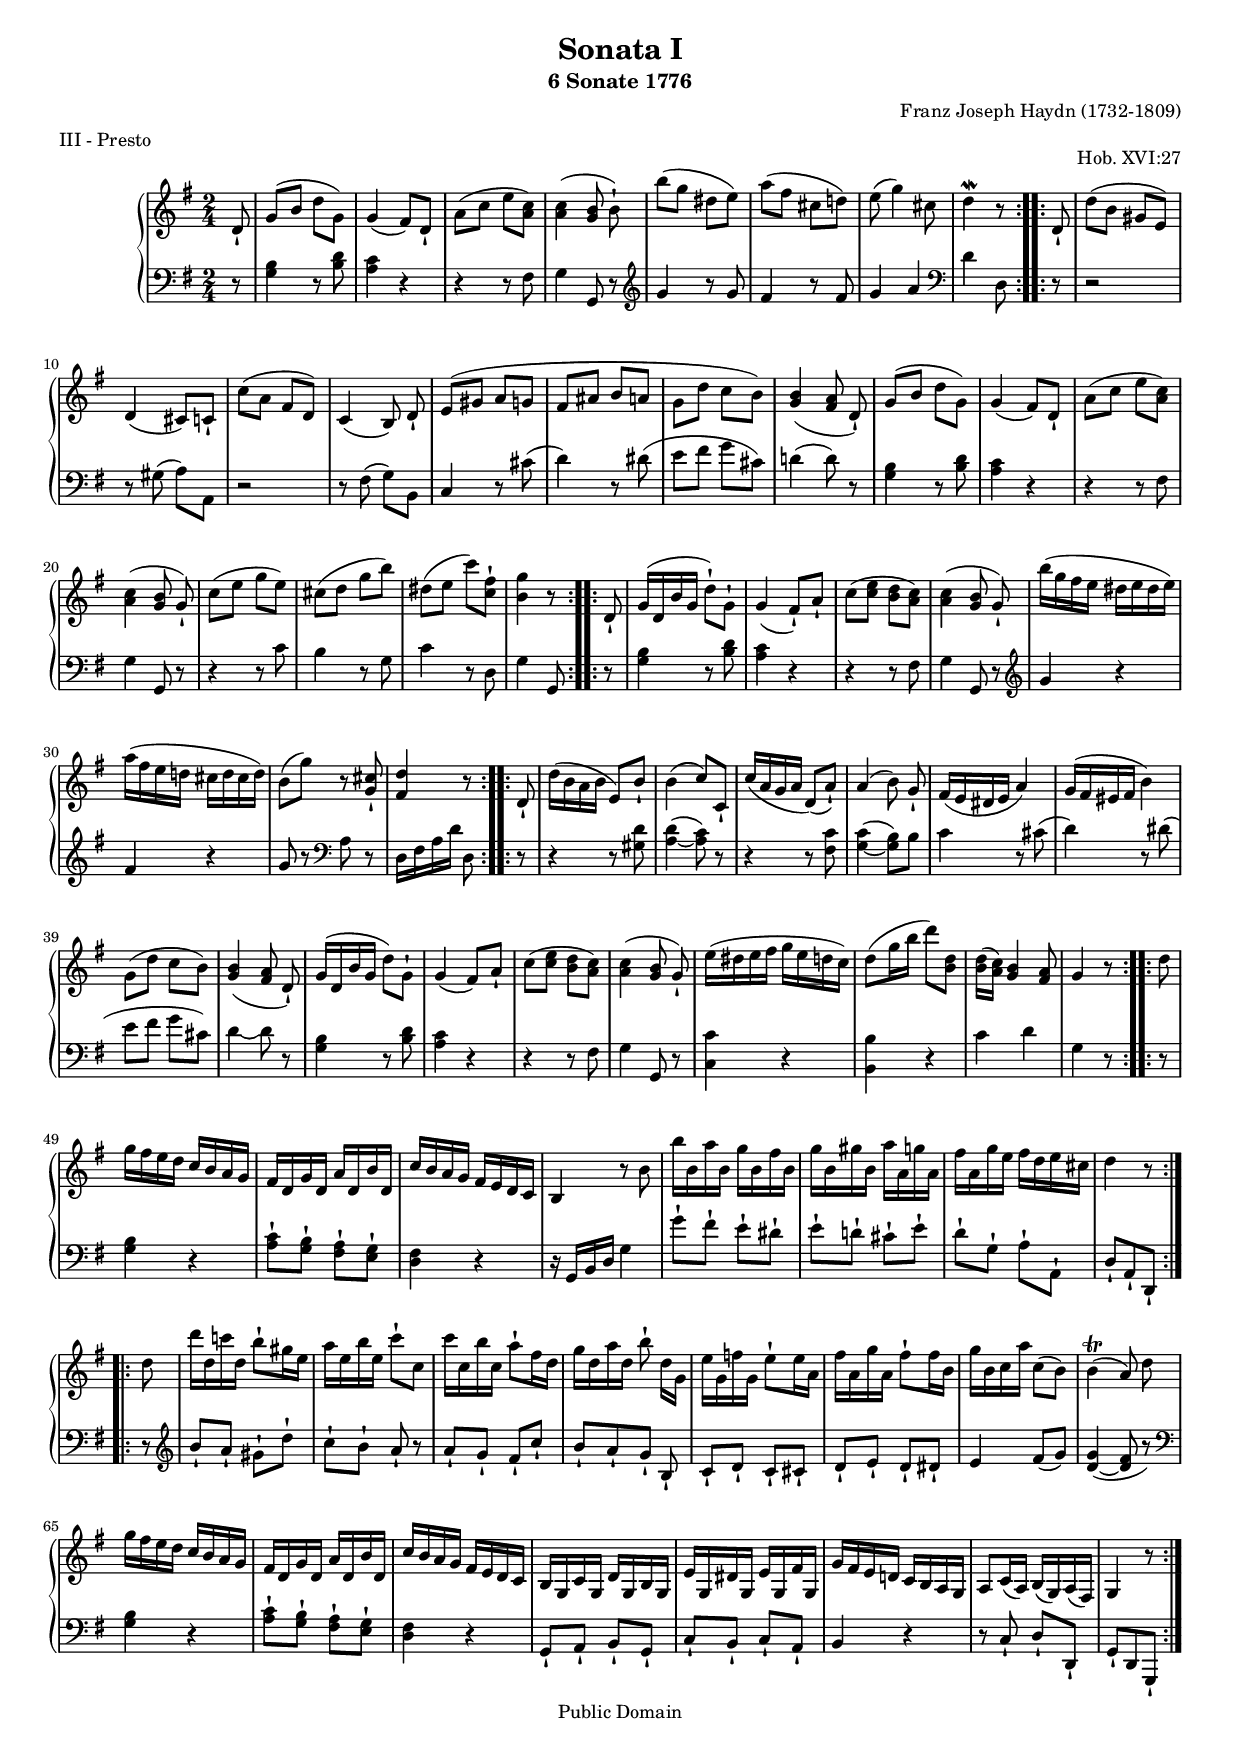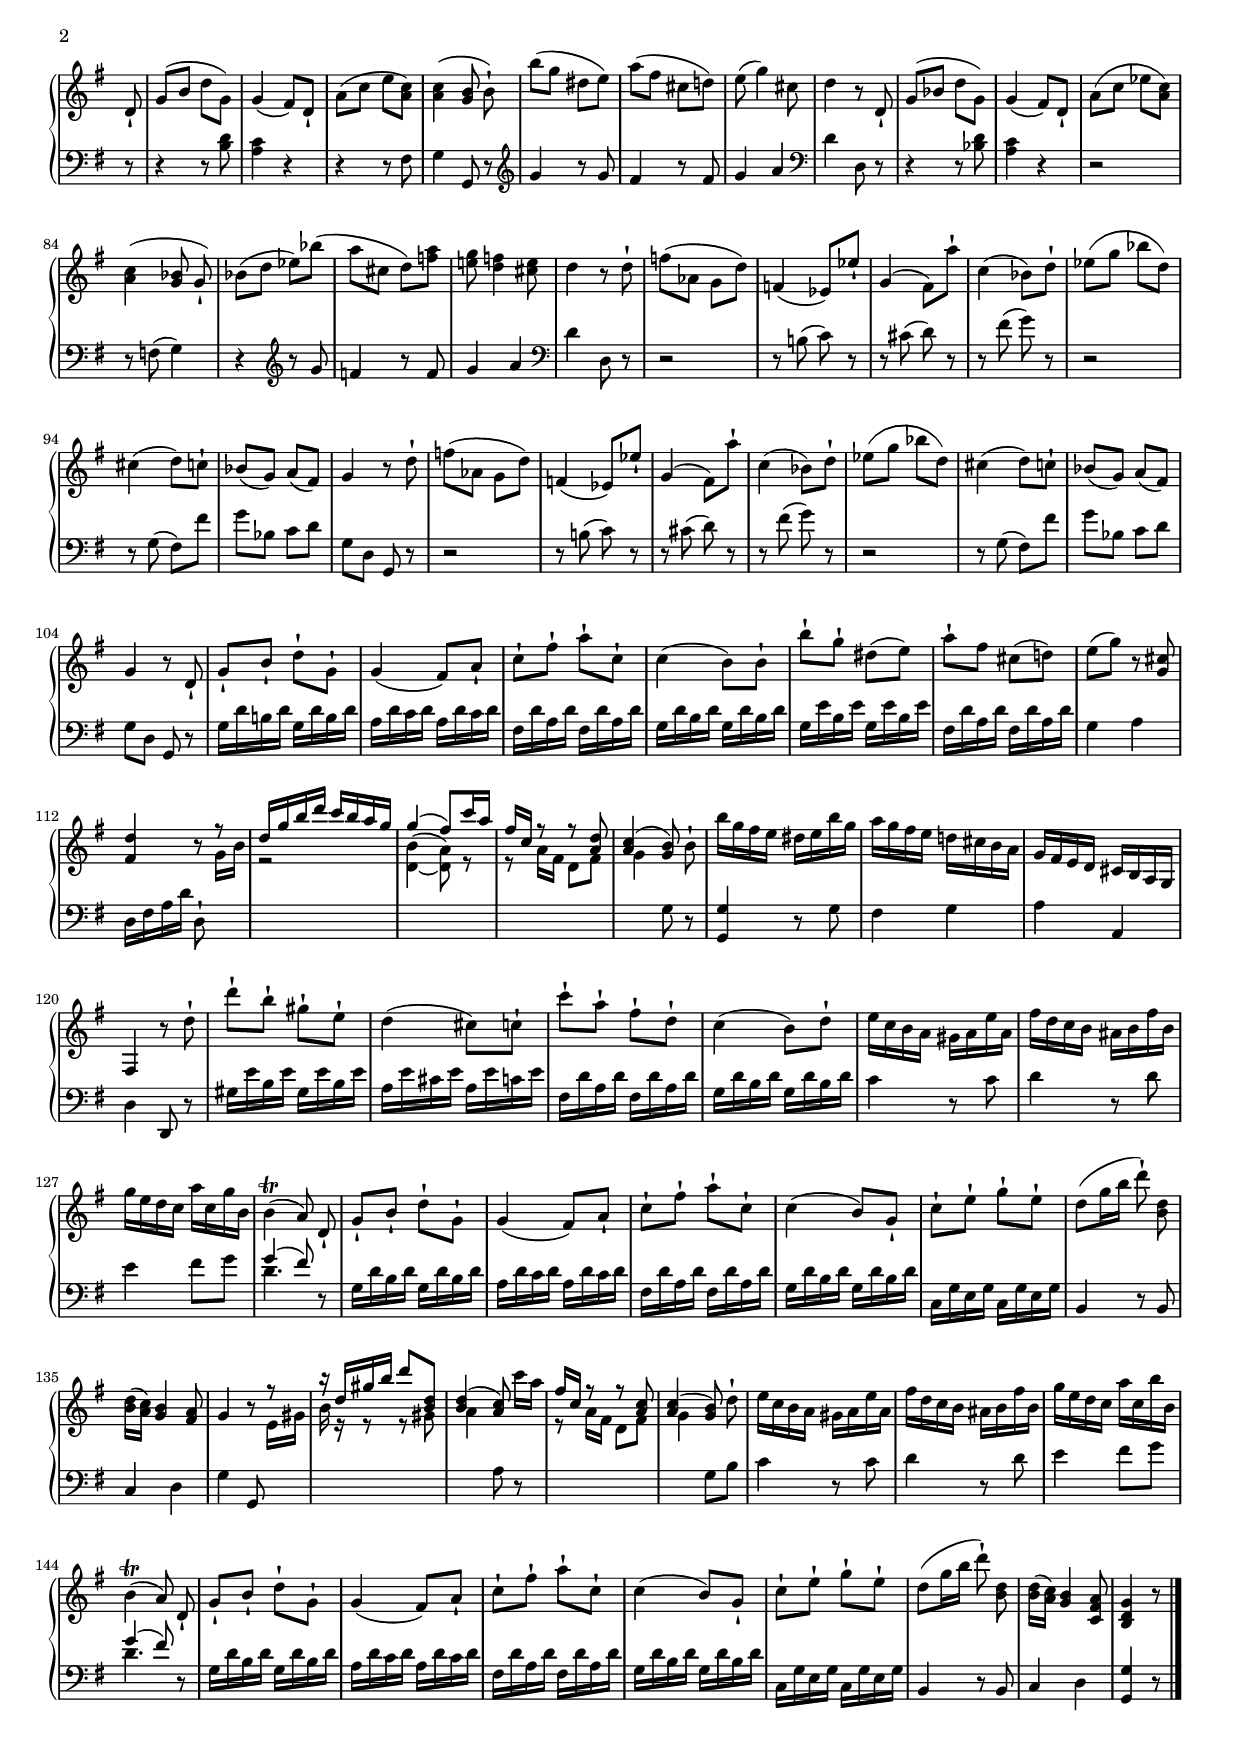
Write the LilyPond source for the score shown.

\version "2.16.0"

\include "nederlands.ly"
#(set-global-staff-size 16)
\header {
  title             = "Sonata I"
  subtitle          = "6 Sonate 1776"
  composer          = "Franz Joseph Haydn (1732-1809)"
  opus              = "Hob. XVI:27"
  meter             = "III - Presto"
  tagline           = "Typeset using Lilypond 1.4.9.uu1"
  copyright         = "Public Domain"
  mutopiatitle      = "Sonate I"
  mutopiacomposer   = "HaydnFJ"
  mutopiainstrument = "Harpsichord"
  date              = "18th century"
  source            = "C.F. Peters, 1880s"
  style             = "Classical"
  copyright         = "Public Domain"
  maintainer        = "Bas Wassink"
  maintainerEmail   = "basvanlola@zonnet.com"

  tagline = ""
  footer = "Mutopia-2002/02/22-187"
}

Global =  {\key g\major \time 2/4 \partial 8}
Treble = \clef treble
Bass = \clef bass
staffUp = \change Staff = "up"
staffDown = \change Staff = "down"

MD =  \relative c' {
  \repeat volta 2 {
  d8-|
  
  g ( b d  g,)
  g4 ( fis8) d-|
  a' ( c e <a, c>)
  <a  c>4( < g b>8\noBeam b)-|
  
  b' ( g dis  e)
  a ( fis cis  d!)
  e8 ( g4) cis,8
  d4\mordent r8
  }
  
  \repeat volta 2 {

  d,8-|
  
  d' ( b gis  e)
  d4 ( cis8) c-|
  c' ( a fis  d)
  c4 ( b8)\noBeam d-|
  
  e8 ( gis a g
  fis ais b a
  g d' c  b)
  <g  b>4( < fis a>8\noBeam d)-|
  
  g8 ( b d  g,)
  g4 ( fis8) d-|
  a' ( c e <a, c>)
  <a  c>4( < g b>8\noBeam g)-|
  
  c ( e g  e)
  cis ( d g  b)
  dis, ( e  c') <c, fis>-|
  <b g'>4 r8
  }
  
  \repeat volta 2 {
  
  d,8-|
  
  g16 ( d b' g  d'8)-| g,-|
  g4 ( fis8)-| a-|
  c ( <c e> <b d> <a c>)
  <a  c>4( < g b>8\noBeam g)-|
  
  b'16 ( g fis e dis e dis  e)
  a ( fis e d! cis d cis  d)
  b8 ( g') r8 <g, cis>-|
  <fis d'>4 r8
  }
  
  \repeat volta 2 {
  d8-|
  
  d'16 ( b a b  e,8) b'-|
  b4 ( c8) c,-|
  c'16 ( a g a  d,8) ( a')-|
  a4 ( b8)\noBeam g-|
  
  fis16 ( e dis e  a4)
  g16 ( fis eis fis  b4)
  g8 ( d' c  b)
  <g  b>4( < fis a>8\noBeam d)-|
  
  g16 ( d b' g  d'8) g,-|
  g4 ( fis8) a-|
  c ( <c e> <b d> <a c>)
  <a  c>4( < g b>8\noBeam g)-|
  
  e'16 ( dis e fis g e d  c)
  d8 ( g16 b  d8) <b, d>
  <b d  >16( <a c>) <g b>4 <fis a>8
  g4 r8
  }
  
  \repeat volta 2 {
  
  d'8
  
  g16 fis e d c b a g
  fis d g d a' d, b' d,
  c' b a g fis e d c
  b4 r8 b'
  
  b'16 b, a' b, g' b, fis' b,
  g' b, gis' b, a' a, g' a,
  fis' a, g' e fis d e cis
  d4 r8  
  }
  
  \repeat volta 2 {
  d8
  
  d'16 d, c'! d, b'8-| gis16 e
  a e b' e, c'8-| c,
  c'16 c, b' c, a'8-| fis16 d
  g d a' d, b'8-|\noBeam d,16 g,
  
  e' g, f' g, e'8-| e16 a,
  fis' a, g' a, fis'8-| fis16 b,
  g' b, c a' c,8 ( b)
  b4\trill ( a8)\noBeam d
  
  g16 fis e d c b a g
  fis d g d a' d, b' d,
  c' b a g fis e d c
  b g c g d' g, b g
  
  e' g, dis' g, e' g, fis' g,
  g' fis e d! c b a g
  a8 c16 ( a) b ( g) a ( fis)
  g4 r8
  }
  
  d'8-|
  
  g ( b d  g,)
  g4 ( fis8) d-|
  a' ( c e <a, c>)
  <a  c>4( < g b>8\noBeam b)-|
  
  b' ( g dis  e)
  a ( fis cis  d!)
  e8 ( g4) cis,8
  d4 r8 d,-|
  
  g ( bes d  g,)
  g4 ( fis8) d-|
  a' ( c es <a, c>)
  <a  c>4( < g bes>8\noBeam g)-|
  
  bes ( d  es) bes' (
  a cis,  d) <f a>
  <e! g> <d f>4 <cis e>8
  d4 r8 d-|
  
  f ( as, g  d')
  f,4 ( es8) es'-|
  g,4 ( fis8) a'-|
  c,4 ( bes8) d-|
  
  es ( g bes  d,)
  cis4 ( d8) c-|
  bes ( g) a ( fis)
  g4 r8 d'-|
  
  f ( as, g  d')
  f,4 ( es8) es'-|
  g,4 ( fis8) a'-|
  c,4 ( bes8) d-|
  
  es ( g bes  d,)
  cis4 ( d8) c-|
  bes ( g) a ( fis)
  g4 r8 d-|
  
  g8-| b-| d-| g,-|
  g4 ( fis8) a-|
  c-| fis-| a-| c,-|
  c4 ( b8) b-|
  
  b'-| g-| dis ( e)
  a-| fis cis ( d!)
  e ( g) r <g, cis>
  <fis d'>4 r8 \voiceOne r
  
  d'16 g b d c b a g
  g4 ( fis8) c'16 a
  fis  c r8 r <a d>
  <a c  >4( <g b>8)\noBeam \oneVoice b-|
  
  b'16 g fis e dis e b' g
  a g fis e d! cis b a
  g fis e d cis b a g
  fis4 r8 d''-|
  
  d'-| b-| gis-| e-|
  d4 ( cis8) c-|
  c'-| a-| fis-| d-|
  c4 ( b8) d-|
  
  e16 c b a gis a e' a,
  fis' d c b ais b fis' b,
  g' e d c a' c, g' b,
  b4\trill ( a8)\noBeam d,-|
  
  g-| b-| d-| g,-|
  g4 ( fis8) a-|
  c-| fis-| a-| c,-|
  c4 ( b8) g-|
  
  c-| e-| g-| e-|
  d ( g16 b d8)-|\noBeam <b, d>
  <b d  >16( <a c>) <g b>4 <fis a>8
  g4 r8 \voiceOne r
  
  r16 d' gis b d8 <b, d>
  <b d  >4( <a c>8)\noBeam \oneVoice  c'16[ a]
  \voiceOne fis c r8 r <a c>
  <a c  >4( <g b>8)\noBeam \oneVoice d'-|
  
  e16 c b a gis a e' a,
  fis' d c b ais b fis' b,
  g' e d c a' c, b' b,
  b4\trill ( a8)\noBeam d,-|
  
  g-| b-| d-| g,-|
  g4 ( fis8) a-|
  c-| fis-| a-| c,-|
  c4 ( b8) g-|
  
  c-| e-| g-| e-|
  d[ ( g16 b]  d8)-|\noBeam <b, d>
  <b d  >16( <a c>) <g b>4 <c, fis a>8
  <b d g>4 r8
  \bar "|."
  }

MS =  \relative c' {
  
  r8 
  
  <g b>4 r8 <b d>
  <a c>4 r
  r r8 fis
  g4 g,8 r
  
  \Treble g''4 r8 g
  fis4 r8 fis
  g4 a
  \Bass d, d,8
  
  r8
  
  r2
  r8 gis ( a) a,
  r2
  r8 fis' ( g) b,
  
  c4 r8 cis' (
  d4) r8 dis (
  e fis g  cis,)
  d!4 ( d8) r
  
  <g, b>4 r8 <b d>
  <a c>4 r
  r r8 fis
  g4 g,8 r
  
  r4 r8 c'
  b4 r8 g
  c4 r8 d,
  g4 g,8
  
  r8
  
  <g' b>4 r8 <b d>
  <a c>4 r
  r r8 fis
  g4 g,8 r
  
  \Treble g''4 r
  fis r
  g8 r \Bass a, r
  d,16 fis a d d,8
  
  r8
  
  r4 r8 <gis d'>
  \tieDown
  <a~ d>4( <a c>8) r
  r4 r8 <fis c'>
  <g~ c>4( <g b>8) b
  
  c4 r8 cis (
   d4) r8 dis (
  e fis g  cis,)
  d4 ~ d8 r
  
  <g, b>4 r8 <b d>
  <a c>4 r
  r r8 fis
  g4 g,8 r
  
  <c c'>4 r
  <b b'> r
  c' d
  g, r8
  
  r8
  
  <g b>4 r
  <a c>8-| <g b>-| <fis a>-| <e g>-|
  <d fis>4 r
  r16 g, b d g4
  
  g'8-| fis-| e-| dis-|
  e-| d!-| cis-| e-|
  d-| g,-| a-| a,-|
   d[-| a-| d,-|]
  
  r8
  
  \Treble b'''8-| a-| gis-| d'-|
  c-| b-| a-| r
  a-| g-| fis-| c'-|
   b[-| a-| g-|] b,-|
  
  c-| d-| c-| cis-|
  d-| e-| d-| dis-|
  e4 fis8 ( g)
  <d~ g  >4( <d fis>8 r)
   
  \Bass <g, b>4 r
  <a c>8-| <g b>-| <fis a>-| <e g>-|
  <d fis>4 r
  g,8-| a-| b-| g-|
  
  c-| b-| c-| a-|
  b4 r
  r8 c-| d-| d,-|
   g[-| d g,-|]
  
  r8
  
  r4 r8 <b'' d>
  <a c>4 r
  r r8 fis
  g4 g,8 r
  
  \Treble g''4 r8 g
  fis4 r8 fis
  g4 a
  \Bass d,4 d,8 r
  
  r4 r8 <bes' d>
  <a c>4 r
  r2
  r8 f ( g4)
  
  r4 \Treble r8 g'
  f4 r8 f
  g4 a
  \Bass d,4 d,8 r
  
  r2
  r8 b'! ( c) r
  r cis ( d) r
  r fis ( g) r
  
  r2
  r8 g, ( fis) fis'
  g bes, c d
  g, d g, r
  
  r2
  r8 b'! ( c) r
  r cis ( d) r
  r fis ( g) r
  
  r2
  r8 g, ( fis) fis'
  g bes, c d
  g, d g, r
  
  g'16 d' b! d g, d' b d
  a d c d a d c d
  fis, d' a d fis, d' a d
  g, d' b d g, d' b d
  
  g, e' b e g, e' b e
  fis, d' a d fis, d' a d
  g,4 a
  d,16 fis a d d,8-| \staffUp \voiceTwo g'16[ b] 
  
  r2
  \slurUp
  <d,~ b'>4( <d a'>8) r
  r a'16 fis d8 fis
  g4 \staffDown \oneVoice g,8 r
  
  <g, g'>4 r8 g'
  fis4 g
  a a,
  d d,8 r

  gis'16 e' b e gis, e' b e
  a, e' cis e a, e' c e
  fis, d' a d fis, d' a d
  g, d' b d g, d' b d
  
  c4 r8 c
  d4 r8 d
  e4 fis8 g
  <<{g4 ( fis8)} \\ d4.>> r8
  
  g,16 d' b d g, d' b d
  a d c d a d c d
  fis, d' a d fis, d' a d
  g, d' b d g, d' b d
  
  c, g' e g c, g' e g
  b,4 r8 b
  c4 d
  g g,8\noBeam \staffUp \voiceTwo  e''16[ gis]
  
  b r r8 r gis
  a4 \staffDown \oneVoice a,8 r
  \staffUp \voiceTwo r8 a'16 fis d8 fis
  g4 \staffDown \oneVoice g,8 b
  
  c4 r8 c
  d4 r8 d
  e4 fis8 g
  <<{g4 ( fis8)} \\ d4.>> r8
  
  g,16 d' b d g, d' b d
  a d c d a d c d
  fis, d' a d fis, d' a d
  g, d' b d g, d' b d
  
  c, g' e g c, g' e g
  b,4 r8 b
  c4 d
  <g, g'>4 r8 
  }
  
\score { {
\new PianoStaff <<
  \set PianoStaff.midiInstrument = "harpsichord"
  \new Staff = "up" <<
    \Global \Treble
    \MD
    >>
  \new Staff = "down" <<
    \Global \Bass
    \MS
    >>
>>
}
\layout {}

  \midi {
    \tempo 4 = 120
    }


}

